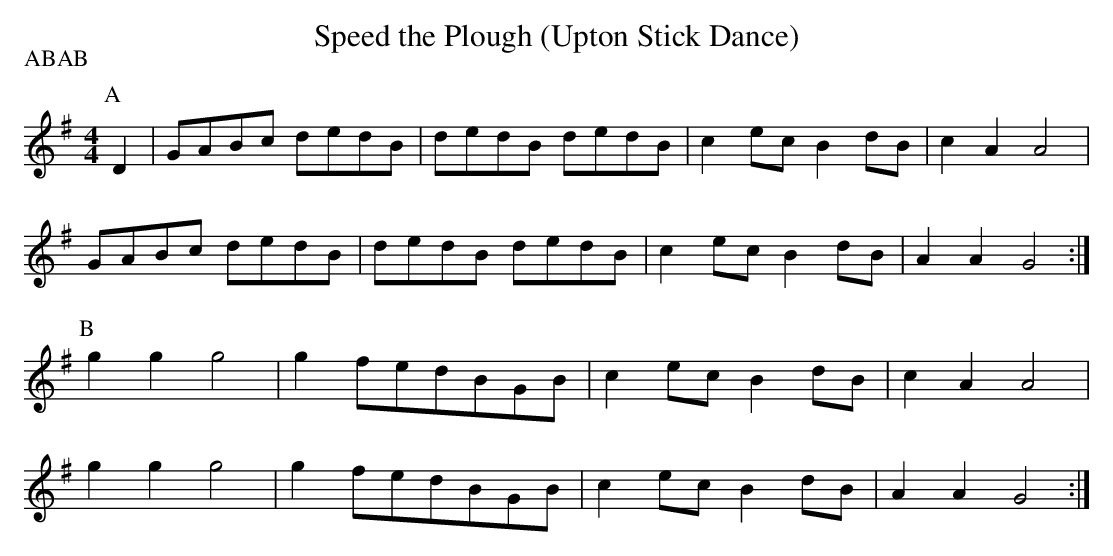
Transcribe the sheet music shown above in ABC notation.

X:1
T:Speed the Plough (Upton Stick Dance)
M:4/4
L:1/4
P:ABAB
K:G
P:A
D|G/2A/2B/2c/2 d/2e/2d/2B/2 | d/2e/2d/2B/2 d/2e/2d/2B/2 | ce/2c/2Bd/2/B/
2|c A A2 |!
G/2A/2B/2c/2 d/2e/2d/2B/2 | d/2e/2d/2B/2 d/2e/2d/2B/2 | ce/2c/2Bd/2/B/2|
AAG2:|!
P:B
g g g2| g f/2e/2d/2B/2G/2B/2| c e/2c/2 B d/2B/2| c A A2|!
g g g2| g f/2e/2d/2B/2G/2B/2| c e/2c/2 B d/2B/2|A A G2:|
